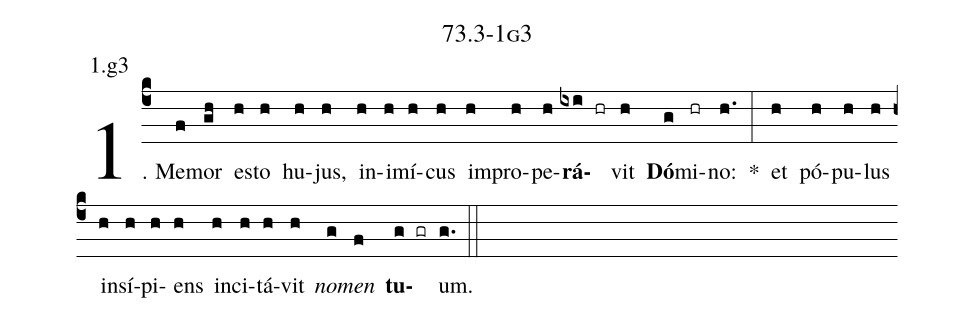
name: 73.3-1g3;
annotation: 1.g3;
%%
(c4)1. Me(f)mor(gh) es(h)to(h) hu(h)jus,(h) in(h)i(h)mí(h)cus(h) im(h)pro(h)pe(h)<b>rá</b>(ixi hr)vit(h) <b>Dó</b>(g)mi(hr)no:(h.) *(:) et(h) pó(h)pu(h)lus(h) in(h)sí(h)pi(h)ens(h) in(h)ci(h)tá(h)vit(h) <i>no</i>(g)<i>men</i>(f) <b>tu</b>(g gr)um.(g.) (::)


%E(h) u(h) o(g) u(f) a(g) e.(g.) (::)
